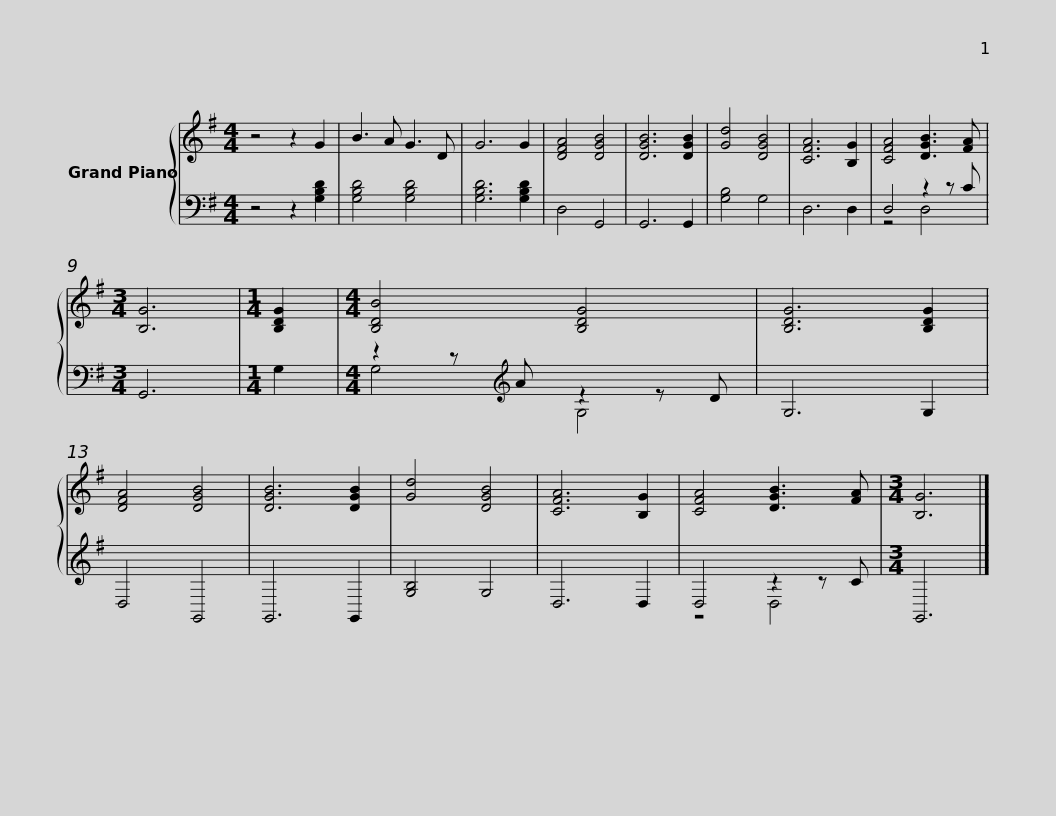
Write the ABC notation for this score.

X:1
%%score { 1 | ( 2 3 ) }
L:1/8
M:4/4
I:linebreak $
K:G
V:1 treble
V:2 bass
V:3 bass
V:1
 z4 z2 G2 | B3 A G3 D | G6 G2 | [DFA]4 [DGB]4 | [DGB]6 [DGB]2 | %5
 [Gd]4 [DGB]4 | [CFA]6 [B,G]2 | [CFA]4 [DGB]3 [FA] |[M:3/4] [B,G]6 |[M:1/4] [B,DG]2 |$ %10
[M:4/4] [B,DB]4 [B,DG]4 | [B,DG]6 [B,DG]2 | [DFA]4 [DGB]4 | [DGB]6 [DGB]2 | [Gd]4 [DGB]4 | %15
 [CFA]6 [B,G]2 | [CFA]4 [DGB]3 [FA] |[M:3/4] [B,G]6 |] %18
V:2
 z4 z2 [G,B,D]2 | [G,B,D]4 [G,B,D]4 | [G,B,D]6 [G,B,D]2 | D,4 G,,4 | G,,6 G,,2 | %5
 [G,B,]4 G,4 | D,6 D,2 | D,4 z2 z C |[M:3/4] G,,6 |[M:1/4] G,2 |$ %10
[M:4/4] z2 z[K:treble] A z2 z D | G,6 G,2 | D,4 G,,4 | G,,6 G,,2 | [G,B,]4 G,4 | %15
 D,6 D,2 | D,4 z2 z C |[M:3/4] G,,6 |] %18
V:3
 x8 | x8 | x8 | x8 | x8 | %5
 x8 | x8 | z4 D,4 |[M:3/4] x6 |[M:1/4] x2 |$ %10
[M:4/4] G,4[K:treble] G,4 | x8 | x8 | x8 | x8 | %15
 x8 | z4 D,4 |[M:3/4] x6 |] %18
